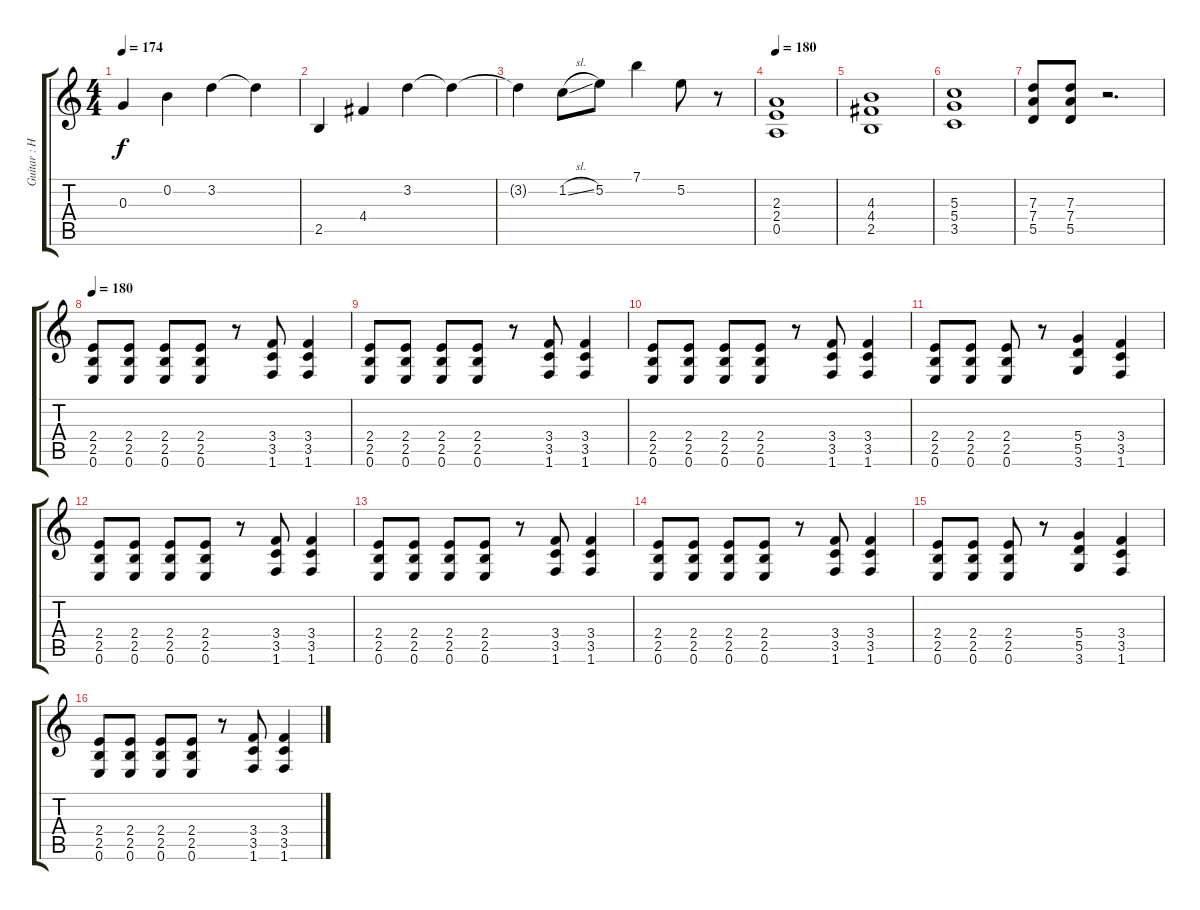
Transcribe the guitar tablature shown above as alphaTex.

\track ("Guitar : Hirasawa Yui" "Guitar : H") {instrument distortionguitar}
\staff {score tabs}
\tuning (E4 B3 G3 D3 A2 E2) {hide}
\ts (4 4)
\tempo 174
\clef g2
\ks c
0.3{t}.4{dy f} 0.2.4 3.2.4 3.2{t}.4 |
2.5.4 4.4.4 3.2.4 3.2{t}.4 |
3.2{t}.4 1.2{sl}.8 5.2.8 7.1.4 5.2.8 r.8 |
\tempo 180
(2.3 2.4 0.5).1 |
(4.3 4.4 2.5).1 |
(5.3 5.4 3.5).1 |
(7.3 7.4 5.5).8 (7.3 7.4 5.5).8 r.2{d} |
\tempo 180
(2.4 2.5 0.6).8{instrument overdrivenguitar} (2.4 2.5 0.6).8 (2.4 2.5 0.6).8 (2.4 2.5 0.6).8 r.8 (3.4 3.5 1.6).8 (3.4 3.5 1.6).4 |
(2.4 2.5 0.6).8 (2.4 2.5 0.6).8 (2.4 2.5 0.6).8 (2.4 2.5 0.6).8 r.8 (3.4 3.5 1.6).8 (3.4 3.5 1.6).4 |
(2.4 2.5 0.6).8 (2.4 2.5 0.6).8 (2.4 2.5 0.6).8 (2.4 2.5 0.6).8 r.8 (3.4 3.5 1.6).8 (3.4 3.5 1.6).4 |
(2.4 2.5 0.6).8 (2.4 2.5 0.6).8 (2.4 2.5 0.6).8 r.8 (5.4 5.5 3.6).4 (3.4 3.5 1.6).4 |
(2.4 2.5 0.6).8 (2.4 2.5 0.6).8 (2.4 2.5 0.6).8 (2.4 2.5 0.6).8 r.8 (3.4 3.5 1.6).8 (3.4 3.5 1.6).4 |
(2.4 2.5 0.6).8 (2.4 2.5 0.6).8 (2.4 2.5 0.6).8 (2.4 2.5 0.6).8 r.8 (3.4 3.5 1.6).8 (3.4 3.5 1.6).4 |
(2.4 2.5 0.6).8 (2.4 2.5 0.6).8 (2.4 2.5 0.6).8 (2.4 2.5 0.6).8 r.8 (3.4 3.5 1.6).8 (3.4 3.5 1.6).4 |
(2.4 2.5 0.6).8 (2.4 2.5 0.6).8 (2.4 2.5 0.6).8 r.8 (5.4 5.5 3.6).4 (3.4 3.5 1.6).4 |
(2.4 2.5 0.6).8 (2.4 2.5 0.6).8 (2.4 2.5 0.6).8 (2.4 2.5 0.6).8 r.8 (3.4 3.5 1.6).8 (3.4 3.5 1.6).4
